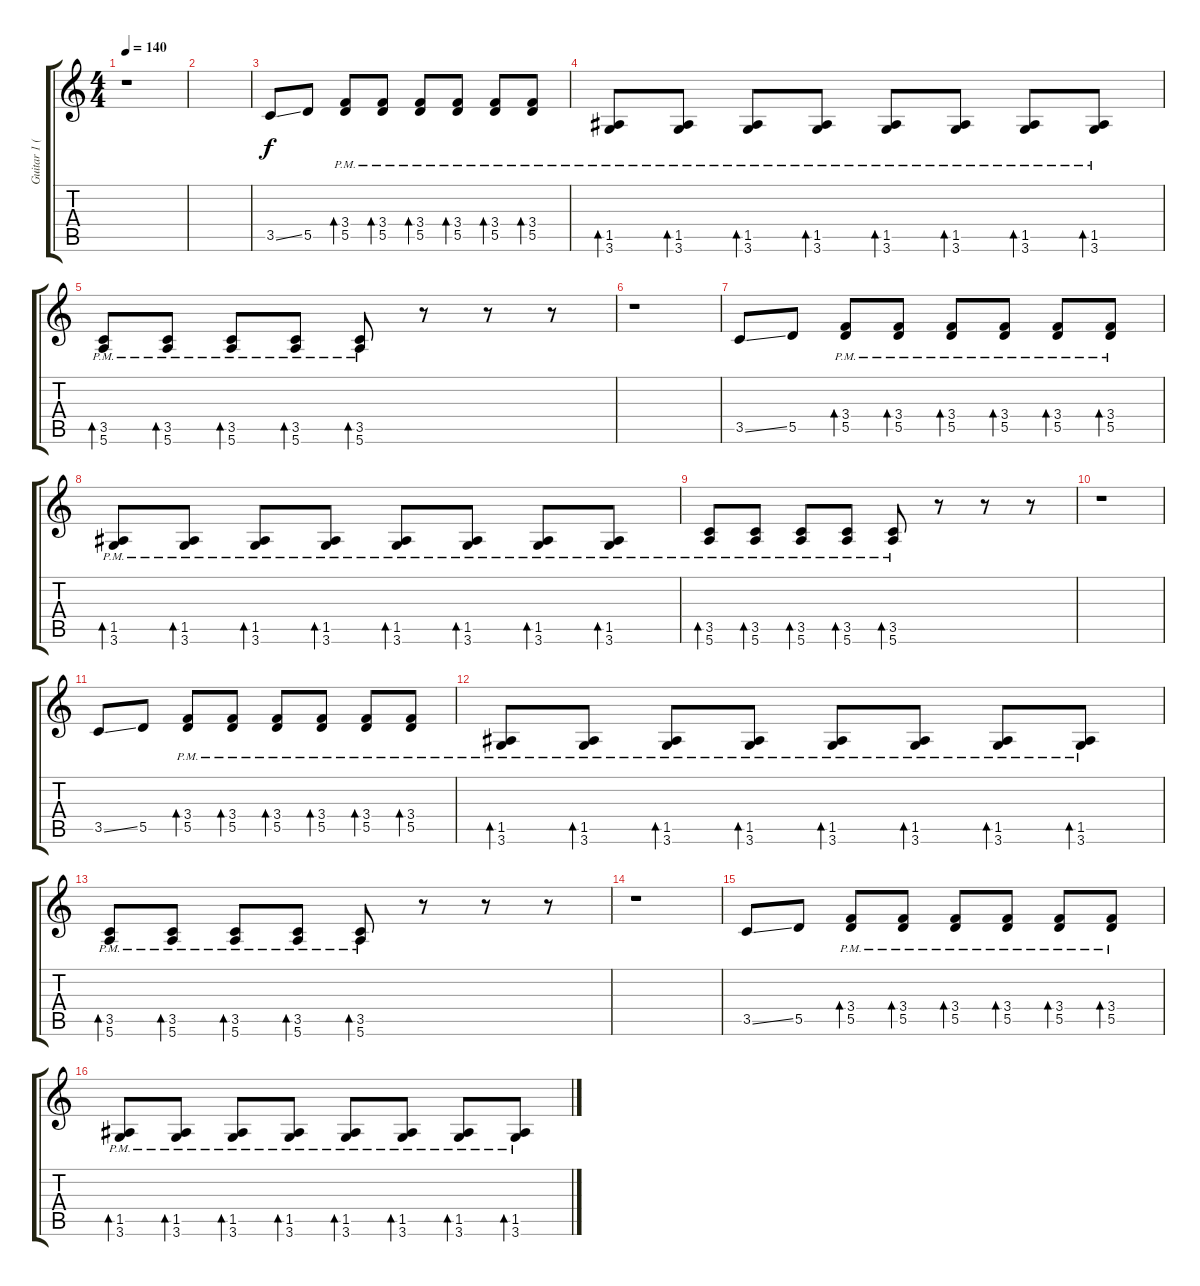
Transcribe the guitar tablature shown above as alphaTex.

\track ("Guitar 1 (Clean)" "Guitar 1 (") {instrument electricguitarclean}
\staff {score tabs}
\tuning (E4 B3 G3 D3 A2 E2) {hide}
\ts (4 4)
\tempo 140
\clef g2
\ks c
r.1{dy f} |
|
3.5{ss}.8 5.5.8 (3.4{pm} 5.5{pm}).8{bd 480} (3.4{pm} 5.5{pm}).8{bd 240} (3.4{pm} 5.5{pm}).8{bd 240} (3.4{pm} 5.5{pm}).8{bd 240} (3.4{pm} 5.5{pm}).8{bd 240} (3.4{pm} 5.5{pm}).8{bd 240} |
(1.5{pm} 3.6{pm}).8{bd 240} (1.5{pm} 3.6{pm}).8{bd 240} (1.5{pm} 3.6{pm}).8{bd 240} (1.5{pm} 3.6{pm}).8{bd 240} (1.5{pm} 3.6{pm}).8{bd 240} (1.5{pm} 3.6{pm}).8{bd 240} (1.5{pm} 3.6{pm}).8{bd 240} (1.5{pm} 3.6{pm}).8{bd 240} |
(3.5{pm} 5.6{pm}).8{bd 240} (3.5{pm} 5.6{pm}).8{bd 240} (3.5{pm} 5.6{pm}).8{bd 240} (3.5{pm} 5.6{pm}).8{bd 240} (3.5{pm} 5.6{pm}).8{bd 240} r.8 r.8 r.8 |
r.1 |
3.5{ss}.8 5.5.8 (3.4{pm} 5.5{pm}).8{bd 480} (3.4{pm} 5.5{pm}).8{bd 240} (3.4{pm} 5.5{pm}).8{bd 240} (3.4{pm} 5.5{pm}).8{bd 240} (3.4{pm} 5.5{pm}).8{bd 240} (3.4{pm} 5.5{pm}).8{bd 240} |
(1.5{pm} 3.6{pm}).8{bd 240} (1.5{pm} 3.6{pm}).8{bd 240} (1.5{pm} 3.6{pm}).8{bd 240} (1.5{pm} 3.6{pm}).8{bd 240} (1.5{pm} 3.6{pm}).8{bd 240} (1.5{pm} 3.6{pm}).8{bd 240} (1.5{pm} 3.6{pm}).8{bd 240} (1.5{pm} 3.6{pm}).8{bd 240} |
(3.5{pm} 5.6{pm}).8{bd 240} (3.5{pm} 5.6{pm}).8{bd 240} (3.5{pm} 5.6{pm}).8{bd 240} (3.5{pm} 5.6{pm}).8{bd 240} (3.5{pm} 5.6{pm}).8{bd 240} r.8 r.8 r.8 |
r.1 |
3.5{ss}.8 5.5.8 (3.4{pm} 5.5{pm}).8{bd 480} (3.4{pm} 5.5{pm}).8{bd 240} (3.4{pm} 5.5{pm}).8{bd 240} (3.4{pm} 5.5{pm}).8{bd 240} (3.4{pm} 5.5{pm}).8{bd 240} (3.4{pm} 5.5{pm}).8{bd 240} |
(1.5{pm} 3.6{pm}).8{bd 240} (1.5{pm} 3.6{pm}).8{bd 240} (1.5{pm} 3.6{pm}).8{bd 240} (1.5{pm} 3.6{pm}).8{bd 240} (1.5{pm} 3.6{pm}).8{bd 240} (1.5{pm} 3.6{pm}).8{bd 240} (1.5{pm} 3.6{pm}).8{bd 240} (1.5{pm} 3.6{pm}).8{bd 240} |
(3.5{pm} 5.6{pm}).8{bd 240} (3.5{pm} 5.6{pm}).8{bd 240} (3.5{pm} 5.6{pm}).8{bd 240} (3.5{pm} 5.6{pm}).8{bd 240} (3.5{pm} 5.6{pm}).8{bd 240} r.8 r.8 r.8 |
r.1 |
3.5{ss}.8 5.5.8 (3.4{pm} 5.5{pm}).8{bd 480} (3.4{pm} 5.5{pm}).8{bd 240} (3.4{pm} 5.5{pm}).8{bd 240} (3.4{pm} 5.5{pm}).8{bd 240} (3.4{pm} 5.5{pm}).8{bd 240} (3.4{pm} 5.5{pm}).8{bd 240} |
(1.5{pm} 3.6{pm}).8{bd 240} (1.5{pm} 3.6{pm}).8{bd 240} (1.5{pm} 3.6{pm}).8{bd 240} (1.5{pm} 3.6{pm}).8{bd 240} (1.5{pm} 3.6{pm}).8{bd 240} (1.5{pm} 3.6{pm}).8{bd 240} (1.5{pm} 3.6{pm}).8{bd 240} (1.5{pm} 3.6{pm}).8{bd 240}
